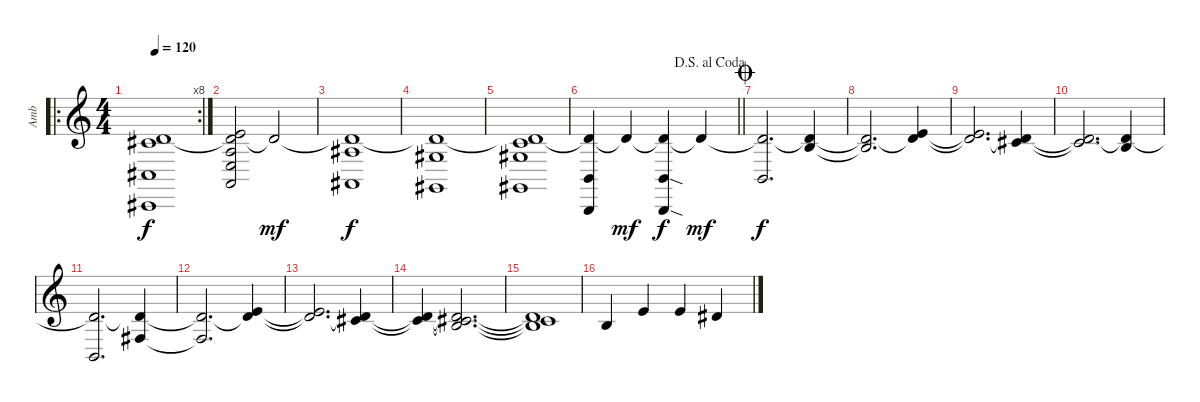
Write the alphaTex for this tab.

\track ("Amb" "Amb") {instrument brightacousticpiano}
\staff {score}
\tuning (Db4 Ab3 E3 B2 Gb2 B1) {hide}
\ro
\rc 8
\ts (4 4)
\tempo 120
\clef g2
\ks c
(1.1{t} 9.3 7.5 2.6).1{dy f} |
(1.1{t} 12.3 10.4 10.5 10.6).2 1.1{t}.2{dy mf} |
(1.1{t} 11.4 11.6).1{dy f} |
(1.1{t} 9.4 9.6).1 |
(1.1{t} 8.3 9.4 9.6).1 |
\jump dalsegnoalcoda
\barLineRight lightlight
(1.1{t} 0.4 0.6).4 1.1{t}.4{dy mf} (1.1{t} 0.4{sod} 0.6{sod}).4{dy f} 1.1{t}.4{dy mf} |
\jump coda
(1.1{t} 0.4).2{d dy f} (1.1{t} 7.3).4 |
(1.1{t} 7.3{t}).2{d} (1.1{t} 8.2).4 |
(1.1{t} 8.2{t}).2{d} (1.1{t} 5.2).4 |
(1.1{t} 5.2{t}).2{d} (1.1{t} 7.3).4 |
(1.1{t} 0.4).2{d} (1.1{t} 7.4).4 |
(1.1{t} 7.4{t}).2{d} (1.1{t} 8.2).4 |
(1.1{t} 8.2{t}).2{d} (1.1{t} 5.2).4 |
(1.1{t} 5.2{t}).4 (1.1{t} 5.2{t} 7.3).2{d} |
(1.1{t} 5.2{t} 7.3{t}).1 |
3.2.4 3.1.4 3.1.4 2.1.4
